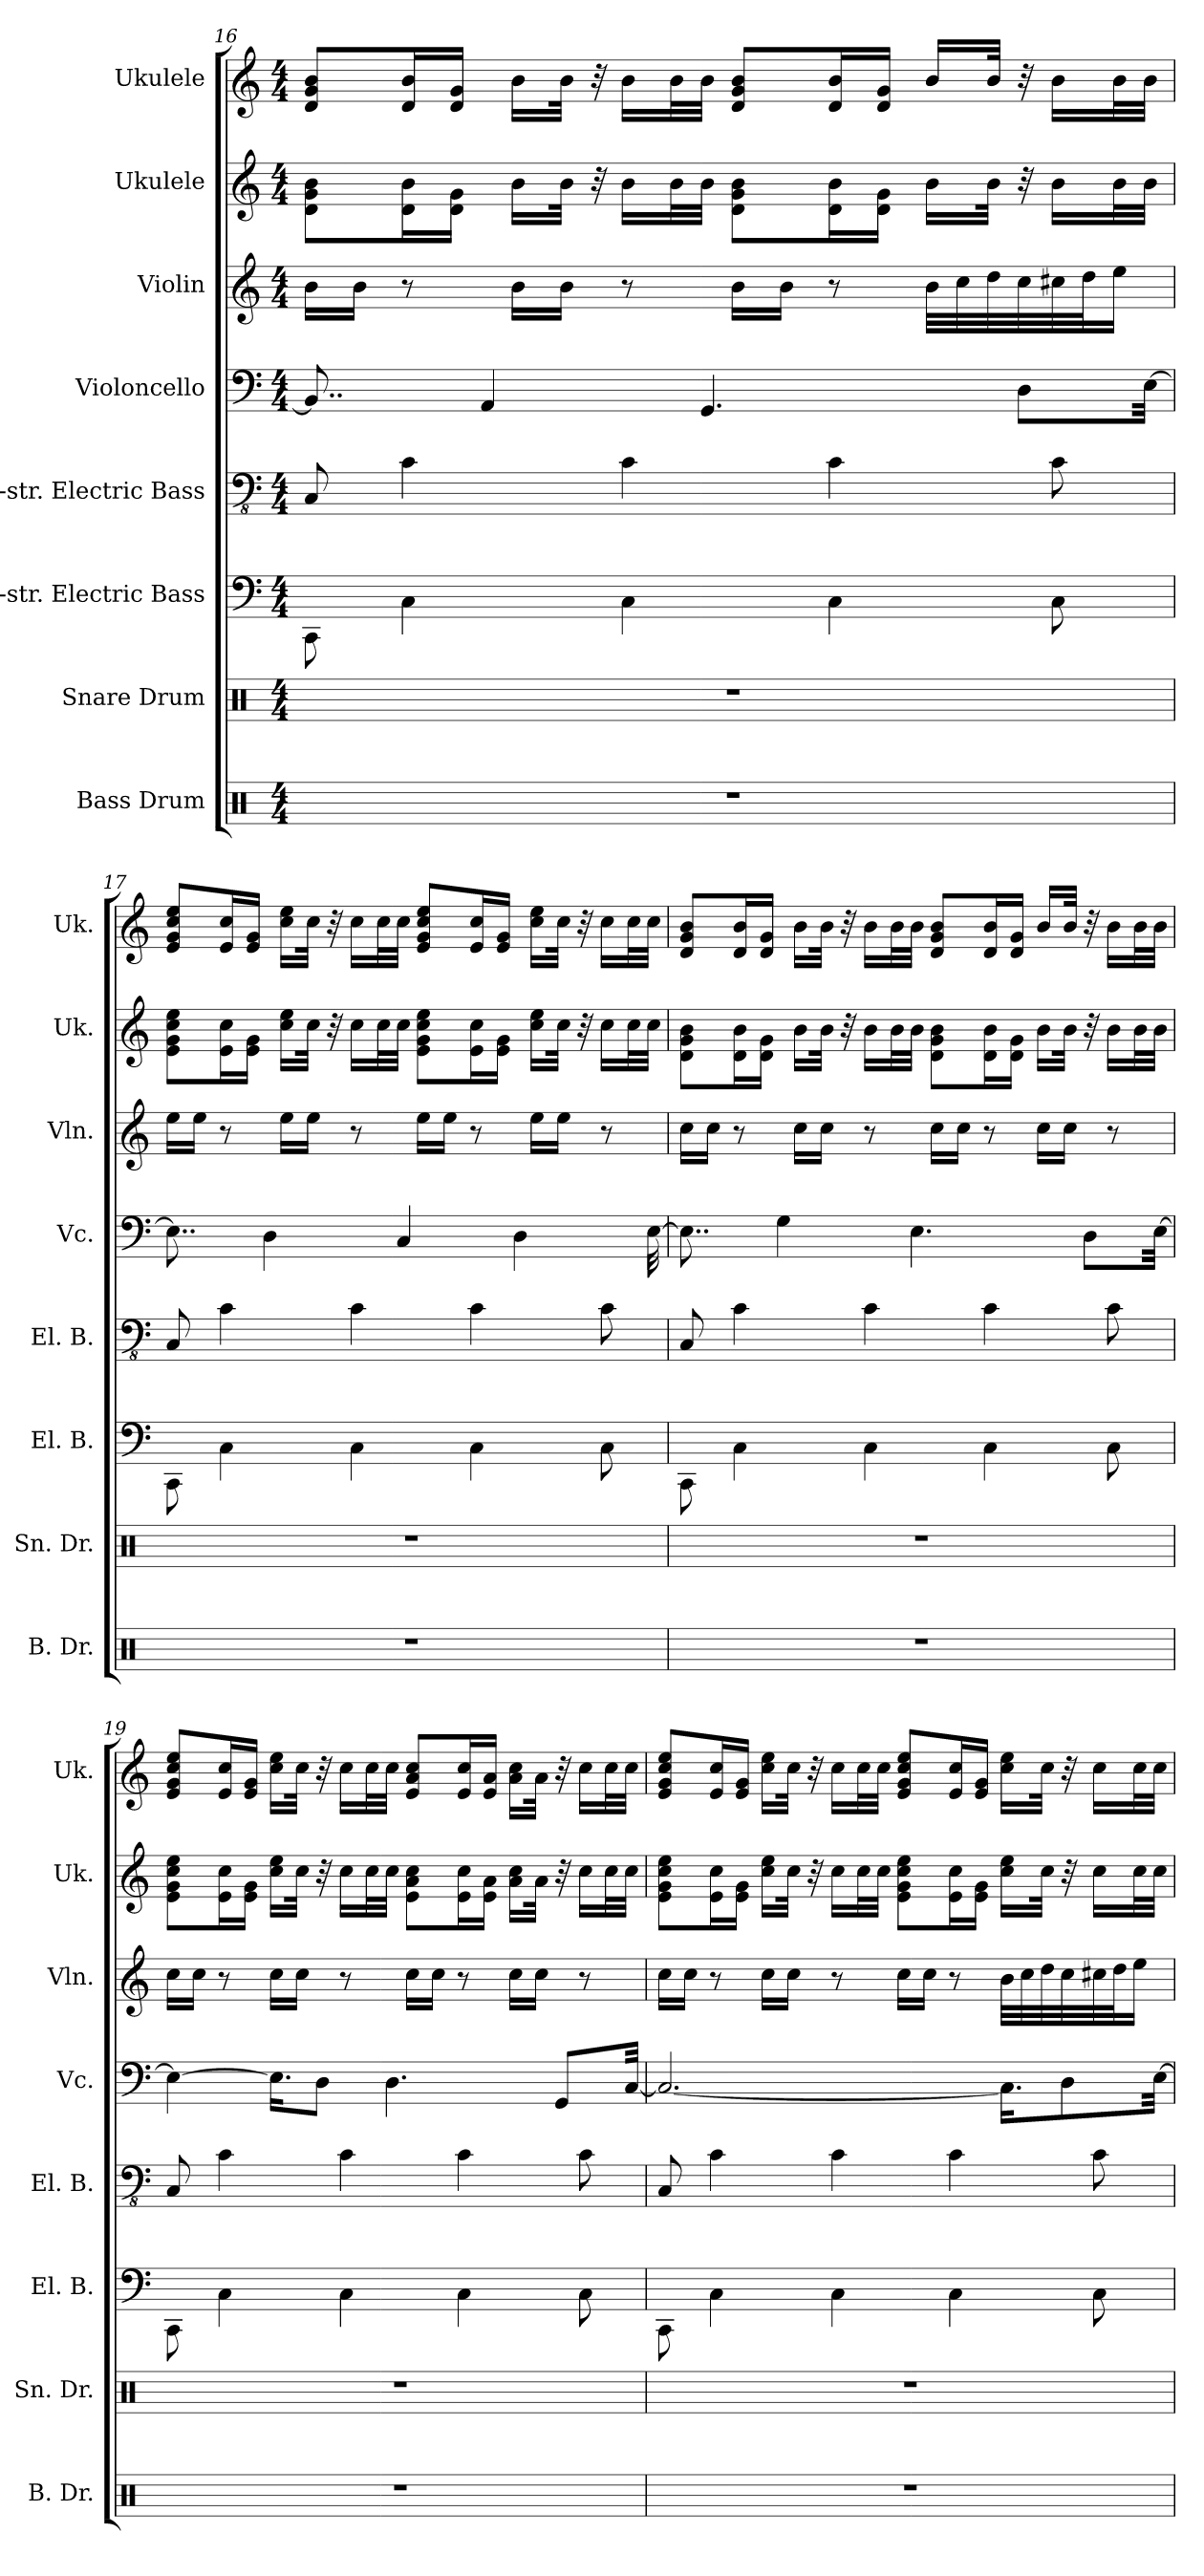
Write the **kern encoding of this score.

**kern	**kern	**kern	**kern	**kern	**kern	**kern	**kern
*part8	*part7	*part6	*part5	*part4	*part3	*part2	*part1
*staff8	*staff7	*staff6	*staff5	*staff4	*staff3	*staff2	*staff1
*I"Bass Drum	*I"Snare Drum	*I"5-str. Electric Bass	*I"5-str. Electric Bass	*I"Violoncello	*I"Violin	*I"Ukulele	*I"Ukulele
*I'B. Dr.	*I'Sn. Dr.	*I'El. B.	*I'El. B.	*I'Vc.	*I'Vln.	*I'Uk.	*I'Uk.
*clefX	*clefX	*	*clefFv4	*clefF4	*clefG2	*	*clefG2
*k[]	*k[]	*k[]	*k[]	*k[]	*k[]	*k[]	*k[]
*M4/4	*M4/4	*M4/4	*M4/4	*M4/4	*M4/4	*M4/4	*M4/4
=16	=16	=16	=16	=16	=16	=16	=16
1r	1r	8CC\	8CC/	8..BB/]	16b\LL	8d\ 8g\ 8b\L	8d/ 8g/ 8b/L
.	.	.	.	.	16b\JJ	.	.
.	.	4C\	4C\	.	8r	16d\ 16b\L	16d/ 16b/L
.	.	.	.	.	.	16d\ 16g\JJ	16d/ 16g/JJ
.	.	.	.	4AA/	.	.	.
.	.	.	.	.	16b\LL	16b\LL	16b\LL
.	.	.	.	.	16b\JJ	32b\JJk	32b\JJk
.	.	.	.	.	.	32r	32r
.	.	4C\	4C\	.	8r	16b\LL	16b\LL
.	.	.	.	.	.	32b\L	32b\L
.	.	.	.	4.GG/	.	32b\JJJ	32b\JJJ
.	.	.	.	.	16b\LL	8d\ 8g\ 8b\L	8d/ 8g/ 8b/L
.	.	.	.	.	16b\JJ	.	.
.	.	4C\	4C\	.	8r	16d\ 16b\L	16d/ 16b/L
.	.	.	.	.	.	16d\ 16g\JJ	16d/ 16g/JJ
.	.	.	.	.	32b\LLL	16b\LL	16b/LL
.	.	.	.	.	32cc\	.	.
.	.	.	.	.	32dd\	32b\JJk	32b/JJk
.	.	.	.	8D\L	32cc\	32r	32r
.	.	8C\	8C\	.	32cc#X\	16b\LL	16b\LL
.	.	.	.	.	32dd\J	.	.
.	.	.	.	.	16ee\JJ	32b\L	32b\L
.	.	.	.	[32E\Jkk	.	32b\JJJ	32b\JJJ
!!LO:PB:g=z
=17	=17	=17	=17	=17	=17	=17	=17
1r	1r	8CC\	8CC/	8..E\]	16ee\LL	8e\ 8g\ 8cc\ 8ee\L	8e/ 8g/ 8cc/ 8ee/L
.	.	.	.	.	16ee\JJ	.	.
.	.	4C\	4C\	.	8r	16e\ 16cc\L	16e/ 16cc/L
.	.	.	.	.	.	16e\ 16g\JJ	16e/ 16g/JJ
.	.	.	.	4D\	.	.	.
.	.	.	.	.	16ee\LL	16cc\ 16ee\LL	16cc\ 16ee\LL
.	.	.	.	.	16ee\JJ	32cc\JJk	32cc\JJk
.	.	.	.	.	.	32r	32r
.	.	4C\	4C\	.	8r	16cc\LL	16cc\LL
.	.	.	.	.	.	32cc\L	32cc\L
.	.	.	.	4C/	.	32cc\JJJ	32cc\JJJ
.	.	.	.	.	16ee\LL	8e\ 8g\ 8cc\ 8ee\L	8e/ 8g/ 8cc/ 8ee/L
.	.	.	.	.	16ee\JJ	.	.
.	.	4C\	4C\	.	8r	16e\ 16cc\L	16e/ 16cc/L
.	.	.	.	.	.	16e\ 16g\JJ	16e/ 16g/JJ
.	.	.	.	4D\	.	.	.
.	.	.	.	.	16ee\LL	16cc\ 16ee\LL	16cc\ 16ee\LL
.	.	.	.	.	16ee\JJ	32cc\JJk	32cc\JJk
.	.	.	.	.	.	32r	32r
.	.	8C\	8C\	.	8r	16cc\LL	16cc\LL
.	.	.	.	.	.	32cc\L	32cc\L
.	.	.	.	[32E\	.	32cc\JJJ	32cc\JJJ
=18	=18	=18	=18	=18	=18	=18	=18
1r	1r	8CC\	8CC/	8..E\]	16cc\LL	8d\ 8g\ 8b\L	8d/ 8g/ 8b/L
.	.	.	.	.	16cc\JJ	.	.
.	.	4C\	4C\	.	8r	16d\ 16b\L	16d/ 16b/L
.	.	.	.	.	.	16d\ 16g\JJ	16d/ 16g/JJ
.	.	.	.	4G\	.	.	.
.	.	.	.	.	16cc\LL	16b\LL	16b\LL
.	.	.	.	.	16cc\JJ	32b\JJk	32b\JJk
.	.	.	.	.	.	32r	32r
.	.	4C\	4C\	.	8r	16b\LL	16b\LL
.	.	.	.	.	.	32b\L	32b\L
.	.	.	.	4.E\	.	32b\JJJ	32b\JJJ
.	.	.	.	.	16cc\LL	8d\ 8g\ 8b\L	8d/ 8g/ 8b/L
.	.	.	.	.	16cc\JJ	.	.
.	.	4C\	4C\	.	8r	16d\ 16b\L	16d/ 16b/L
.	.	.	.	.	.	16d\ 16g\JJ	16d/ 16g/JJ
.	.	.	.	.	16cc\LL	16b\LL	16b/LL
.	.	.	.	.	16cc\JJ	32b\JJk	32b/JJk
.	.	.	.	8D\L	.	32r	32r
.	.	8C\	8C\	.	8r	16b\LL	16b\LL
.	.	.	.	.	.	32b\L	32b\L
.	.	.	.	[32E\Jkk	.	32b\JJJ	32b\JJJ
!!LO:PB:g=z
=19	=19	=19	=19	=19	=19	=19	=19
1r	1r	8CC\	8CC/	4E\_	16cc\LL	8e\ 8g\ 8cc\ 8ee\L	8e/ 8g/ 8cc/ 8ee/L
.	.	.	.	.	16cc\JJ	.	.
.	.	4C\	4C\	.	8r	16e\ 16cc\L	16e/ 16cc/L
.	.	.	.	.	.	16e\ 16g\JJ	16e/ 16g/JJ
.	.	.	.	16.E\KL]	16cc\LL	16cc\ 16ee\LL	16cc\ 16ee\LL
.	.	.	.	.	16cc\JJ	32cc\JJk	32cc\JJk
.	.	.	.	8D\J	.	32r	32r
.	.	4C\	4C\	.	8r	16cc\LL	16cc\LL
.	.	.	.	.	.	32cc\L	32cc\L
.	.	.	.	4.D\	.	32cc\JJJ	32cc\JJJ
.	.	.	.	.	16cc\LL	8e\ 8a\ 8cc\L	8e/ 8a/ 8cc/L
.	.	.	.	.	16cc\JJ	.	.
.	.	4C\	4C\	.	8r	16e\ 16cc\L	16e/ 16cc/L
.	.	.	.	.	.	16e\ 16a\JJ	16e/ 16a/JJ
.	.	.	.	.	16cc\LL	16a\ 16cc\LL	16a\ 16cc\LL
.	.	.	.	.	16cc\JJ	32a\JJk	32a\JJk
.	.	.	.	8GG/L	.	32r	32r
.	.	8C\	8C\	.	8r	16cc\LL	16cc\LL
.	.	.	.	.	.	32cc\L	32cc\L
.	.	.	.	[32C/Jkk	.	32cc\JJJ	32cc\JJJ
=20	=20	=20	=20	=20	=20	=20	=20
1r	1r	8CC\	8CC/	2.C/_	16cc\LL	8e\ 8g\ 8cc\ 8ee\L	8e/ 8g/ 8cc/ 8ee/L
.	.	.	.	.	16cc\JJ	.	.
.	.	4C\	4C\	.	8r	16e\ 16cc\L	16e/ 16cc/L
.	.	.	.	.	.	16e\ 16g\JJ	16e/ 16g/JJ
.	.	.	.	.	16cc\LL	16cc\ 16ee\LL	16cc\ 16ee\LL
.	.	.	.	.	16cc\JJ	32cc\JJk	32cc\JJk
.	.	.	.	.	.	32r	32r
.	.	4C\	4C\	.	8r	16cc\LL	16cc\LL
.	.	.	.	.	.	32cc\L	32cc\L
.	.	.	.	.	.	32cc\JJJ	32cc\JJJ
.	.	.	.	.	16cc\LL	8e\ 8g\ 8cc\ 8ee\L	8e/ 8g/ 8cc/ 8ee/L
.	.	.	.	.	16cc\JJ	.	.
.	.	4C\	4C\	.	8r	16e\ 16cc\L	16e/ 16cc/L
.	.	.	.	.	.	16e\ 16g\JJ	16e/ 16g/JJ
.	.	.	.	16.C\KL]	32b\LLL	16cc\ 16ee\LL	16cc\ 16ee\LL
.	.	.	.	.	32cc\	.	.
.	.	.	.	.	32dd\	32cc\JJk	32cc\JJk
.	.	.	.	8D\	32cc\	32r	32r
.	.	8C\	8C\	.	32cc#X\	16cc\LL	16cc\LL
.	.	.	.	.	32dd\J	.	.
.	.	.	.	.	16ee\JJ	32cc\L	32cc\L
.	.	.	.	[32E\Jkk	.	32cc\JJJ	32cc\JJJ
=	=	=	=	=	=	=	=
*-	*-	*-	*-	*-	*-	*-	*-
